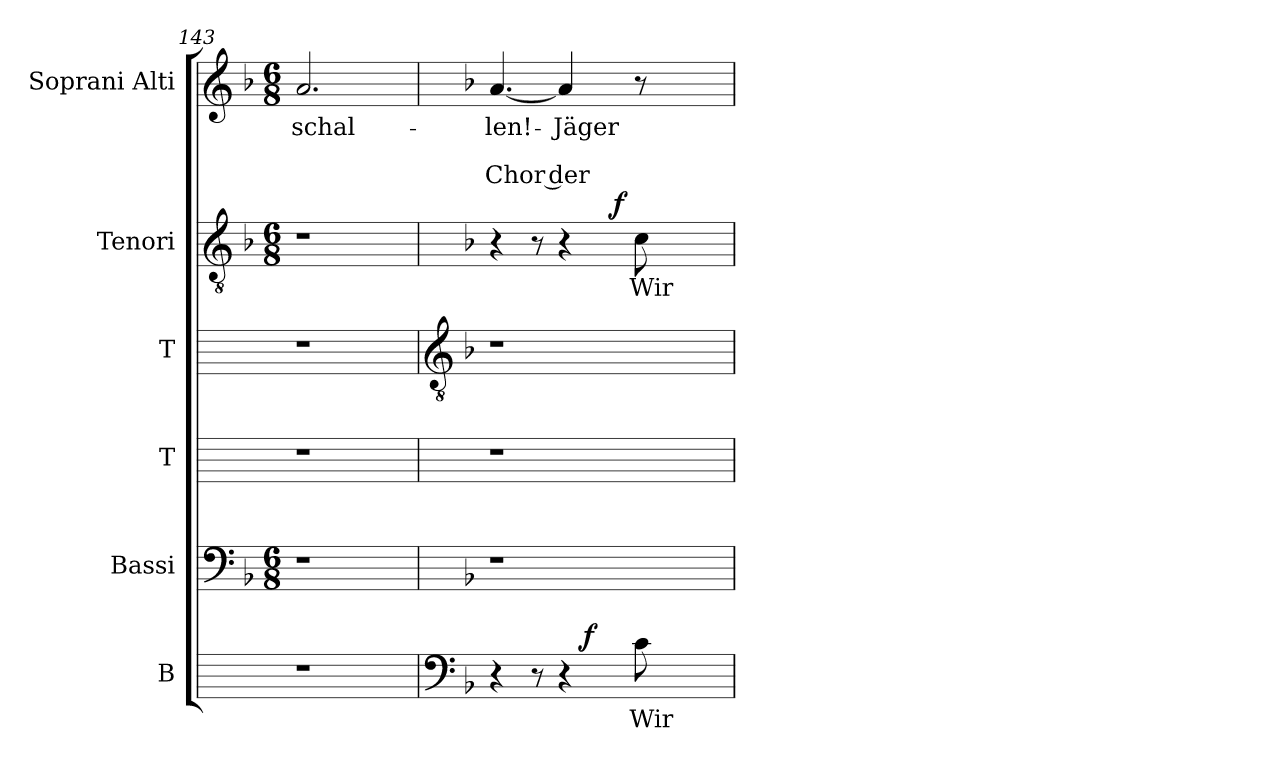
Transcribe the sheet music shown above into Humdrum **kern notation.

**kern	**text	**dynam	**kern	**kern	**kern	**kern	**text	**dynam	**kern	**text	**text	**text
*part6	*part6	*part6	*part5	*part4	*part3	*part2	*part2	*part2	*part1	*part1	*part1	*part1
*staff6	*staff6	*staff6	*staff5	*staff4	*staff3	*staff2	*staff2	*staff2	*staff1	*staff1	*staff1	*staff1
*I"B	*	*	*I"Bassi	*I"T	*I"T	*I"Tenori	*	*	*I"Soprani  Alti	*	*	*
*I'B	*	*	*I'B	*I'T	*I'T	*I'T	*	*	*I'S  A	*	*	*
*	*	*	*clefF4	*	*	*clefGv2	*	*	*clefG2	*	*	*
*	*	*	*k[b-]	*	*	*k[b-]	*	*	*k[b-]	*	*	*
*	*	*	*F:	*	*	*F:	*	*	*F:	*	*	*
*	*	*	*M6/8	*	*	*M6/8	*	*	*M6/8	*	*	*
=143	=143	=143	=143	=143	=143	=143	=143	=143	=143	=143	=143	=143
!	!	!	!LO:N:vis=1	!	!	!LO:N:vis=1	!	!	!	!LO:LY:b:cj	!	!
1r	.	.	2.r	1r	1r	2.r	.	.	2.a/	-schal-	.	.
.	.	.	4ryy	.	.	4ryy	.	.	4ryy	.	.	.
!!LO:LB:g=z
=144	=144	=144	=144	=144	=144	=144	=144	=144	=144	=144	=144	=144
*clefF4	*	*	*	*	*clefGv2	*	*	*	*	*	*	*
*k[b-]	*	*	*	*	*k[b-]	*	*	*	*	*	*	*
*F:	*	*	*	*	*F:	*	*	*	*	*	*	*
!LO:TX:a:t=Chor der Jäger	!	!	!	!	!	!	!	!	!	!	!	!
!	!	!	!LO:N:vis=1	!	!LO:N:vis=1	!	!	!	!	!LO:LY:b:cj	!	!LO:LY:b:rj
*^	*	*	*	*	*	*^	*	*	*	*	*	*
4r	4ryy	.	.	2.r	1r	1r	4r	2ryy	.	.	[<4.a/	-len!-	.	-Chor der
8r	8ryy	.	.	.	.	.	8r	.	.	.	.	.	.	.
!	!	!	!	!	!	!	!	!	!	!	!	!LO:LY:b:cj	!	!
4r	16ryy	.	.	.	.	.	4r	.	.	.	4a/]	Jäger	.	.
.	64ryy	.	.	.	.	.	.	.	.	.	.	.	.	.
!	!	!	!LO:DY:a	!	!	!	!	!	!	!	!	!	!	!
.	2ryy	.	f	.	.	.	.	.	.	.	.	.	.	.
.	.	.	.	.	.	.	.	32.ryy	.	.	.	.	.	.
!	!	!	!	!	!	!	!	!	!	!LO:DY:a	!	!	!	!
.	.	.	.	.	.	.	.	4ryy	.	f	.	.	.	.
!	!	!LO:LY:b:cj	!	!	!	!	!	!	!LO:LY:b:cj	!	!	!	!	!
8c\	.	Wir	.	.	.	.	8c\	.	Wir	.	8r	.	.	.
4ryy	.	.	.	4ryy	.	.	4ryy	.	.	.	4ryy	.	.	.
.	.	.	.	.	.	.	.	8ryy	.	.	.	.	.	.
.	.	.	.	.	.	.	.	16ryy	.	.	.	.	.	.
.	32.ryy	.	.	.	.	.	.	.	.	.	.	.	.	.
.	.	.	.	.	.	.	.	64ryy	.	.	.	.	.	.
*v	*v	*	*	*	*	*	*v	*v	*	*	*	*	*	*
=	=	=	=	=	=	=	=	=	=	=	=	=
*-	*-	*-	*-	*-	*-	*-	*-	*-	*-	*-	*-	*-
